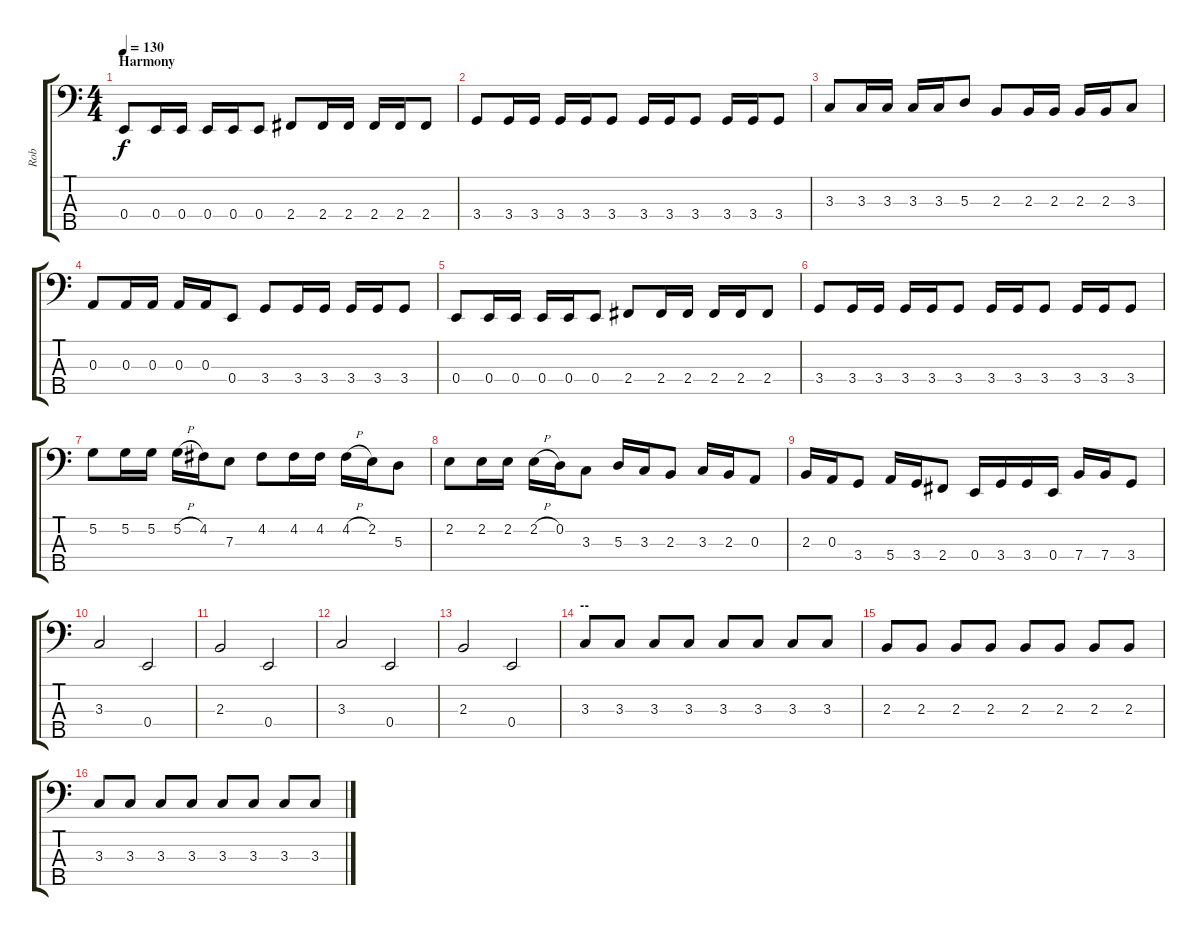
\track ("Rob" "Rob") {instrument electricbassfinger}
\staff {score tabs}
\tuning (G2 D2 A1 E1 A0) {hide}
\ts (4 4)
\section ("" "Harmony")
\tempo 130
\clef f4
\ks c
0.4.8{dy f} 0.4.16 0.4.16 0.4.16 0.4.16 0.4.8 2.4.8 2.4.16 2.4.16 2.4.16 2.4.16 2.4.8 |
3.4.8 3.4.16 3.4.16 3.4.16 3.4.16 3.4.8 3.4.16 3.4.16 3.4.8 3.4.16 3.4.16 3.4.8 |
3.3.8 3.3.16 3.3.16 3.3.16 3.3.16 5.3.8 2.3.8 2.3.16 2.3.16 2.3.16 2.3.16 3.3.8 |
0.3.8 0.3.16 0.3.16 0.3.16 0.3.16 0.4.8 3.4.8 3.4.16 3.4.16 3.4.16 3.4.16 3.4.8 |
0.4.8 0.4.16 0.4.16 0.4.16 0.4.16 0.4.8 2.4.8 2.4.16 2.4.16 2.4.16 2.4.16 2.4.8 |
3.4.8 3.4.16 3.4.16 3.4.16 3.4.16 3.4.8 3.4.16 3.4.16 3.4.8 3.4.16 3.4.16 3.4.8 |
5.2.8 5.2.16 5.2.16 5.2{h}.16 4.2.16 7.3.8 4.2.8 4.2.16 4.2.16 4.2{h}.16 2.2.16 5.3.8 |
2.2.8 2.2.16 2.2.16 2.2{h}.16 0.2.16 3.3.8 5.3.16 3.3.16 2.3.8 3.3.16 2.3.16 0.3.8 |
2.3.16 0.3.16 3.4.8 5.4.16 3.4.16 2.4.8 0.4.16 3.4.16 3.4.16 0.4.16 7.4.16 7.4.16 3.4.8 |
3.3.2 0.4.2 |
2.3.2 0.4.2 |
3.3.2 0.4.2 |
2.3.2 0.4.2 |
\section ("" "--")
3.3.8 3.3.8 3.3.8 3.3.8 3.3.8 3.3.8 3.3.8 3.3.8 |
2.3.8 2.3.8 2.3.8 2.3.8 2.3.8 2.3.8 2.3.8 2.3.8 |
3.3.8 3.3.8 3.3.8 3.3.8 3.3.8 3.3.8 3.3.8 3.3.8
